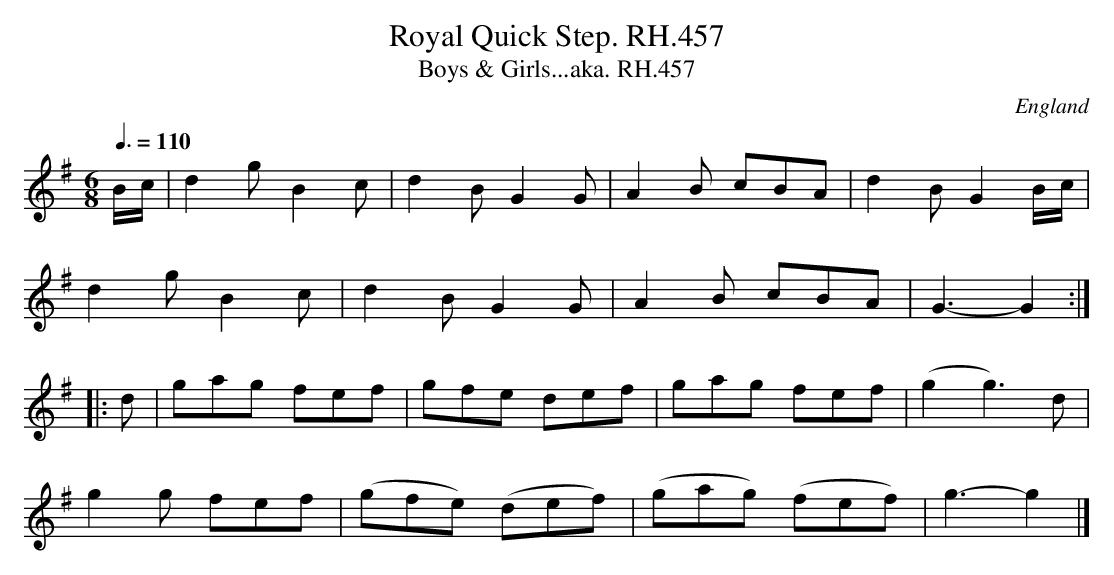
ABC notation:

X:1
T:Royal Quick Step. RH.457
T:Boys & Girls...aka. RH.457
O:England
M:6/8
L:1/8
Q:3/8=110
K:G
B/c/|d2g B2c|d2B G2G|A2B cBA|d2B G2B/c/|
d2g B2c|d2B G2G|A2B cBA|G3- G2:|
|:d|gag fef|gfe def|gag fef|(g2g3)d|
g2g fef|(gfe) (def)|(gag) (fef)|g3- g2|]
